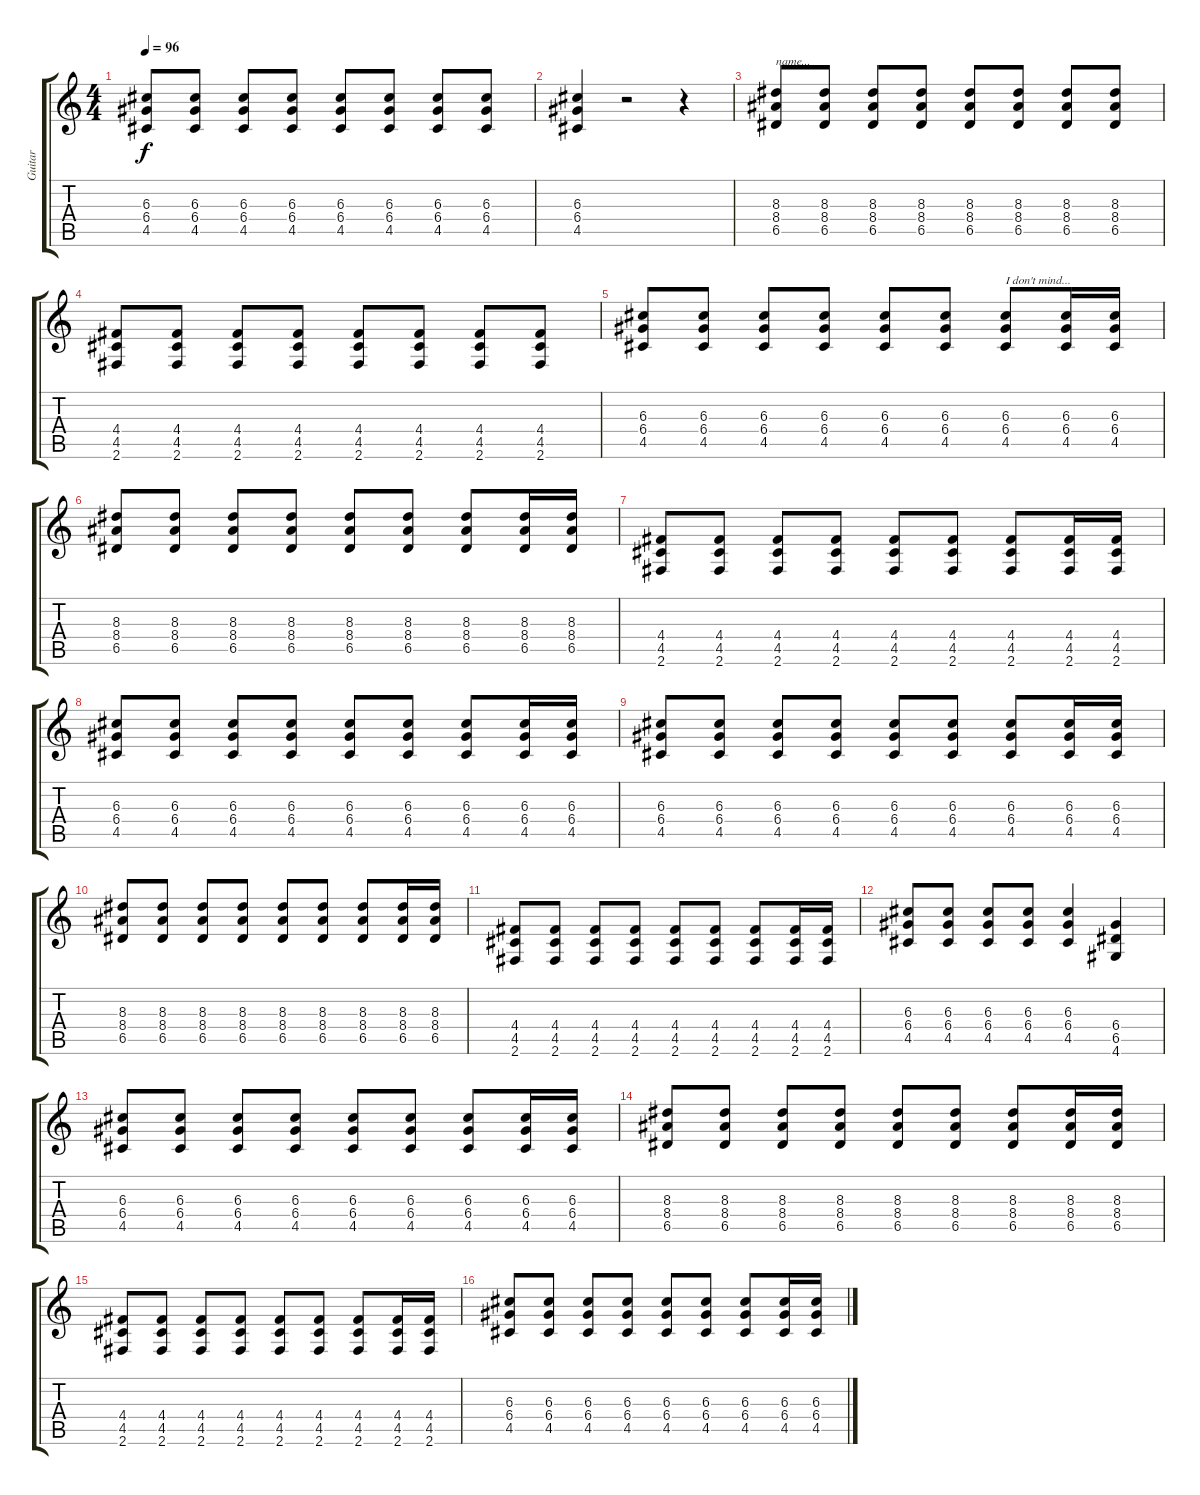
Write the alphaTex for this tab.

\track ("Guitar" "Guitar") {instrument distortionguitar}
\staff {score tabs}
\tuning (E4 B3 G3 D3 A2 E2) {hide}
\ts (4 4)
\tempo 96
\clef g2
\ks c
(6.3 6.4 4.5).8{dy f} (6.3 6.4 4.5).8 (6.3 6.4 4.5).8 (6.3 6.4 4.5).8 (6.3 6.4 4.5).8 (6.3 6.4 4.5).8 (6.3 6.4 4.5).8 (6.3 6.4 4.5).8 |
(6.3 6.4 4.5).4 r.2 r.4 |
(8.3 8.4 6.5).8{txt "name..."} (8.3 8.4 6.5).8 (8.3 8.4 6.5).8 (8.3 8.4 6.5).8 (8.3 8.4 6.5).8 (8.3 8.4 6.5).8 (8.3 8.4 6.5).8 (8.3 8.4 6.5).8 |
(4.4 4.5 2.6).8 (4.4 4.5 2.6).8 (4.4 4.5 2.6).8 (4.4 4.5 2.6).8 (4.4 4.5 2.6).8 (4.4 4.5 2.6).8 (4.4 4.5 2.6).8 (4.4 4.5 2.6).8 |
(6.3 6.4 4.5).8 (6.3 6.4 4.5).8 (6.3 6.4 4.5).8 (6.3 6.4 4.5).8 (6.3 6.4 4.5).8 (6.3 6.4 4.5).8 (6.3 6.4 4.5).8{txt "I don't mind..."} (6.3 6.4 4.5).16 (6.3 6.4 4.5).16 |
(8.3 8.4 6.5).8 (8.3 8.4 6.5).8 (8.3 8.4 6.5).8 (8.3 8.4 6.5).8 (8.3 8.4 6.5).8 (8.3 8.4 6.5).8 (8.3 8.4 6.5).8 (8.3 8.4 6.5).16 (8.3 8.4 6.5).16 |
(4.4 4.5 2.6).8 (4.4 4.5 2.6).8 (4.4 4.5 2.6).8 (4.4 4.5 2.6).8 (4.4 4.5 2.6).8 (4.4 4.5 2.6).8 (4.4 4.5 2.6).8 (4.4 4.5 2.6).16 (4.4 4.5 2.6).16 |
(6.3 6.4 4.5).8 (6.3 6.4 4.5).8 (6.3 6.4 4.5).8 (6.3 6.4 4.5).8 (6.3 6.4 4.5).8 (6.3 6.4 4.5).8 (6.3 6.4 4.5).8 (6.3 6.4 4.5).16 (6.3 6.4 4.5).16 |
(6.3 6.4 4.5).8 (6.3 6.4 4.5).8 (6.3 6.4 4.5).8 (6.3 6.4 4.5).8 (6.3 6.4 4.5).8 (6.3 6.4 4.5).8 (6.3 6.4 4.5).8 (6.3 6.4 4.5).16 (6.3 6.4 4.5).16 |
(8.3 8.4 6.5).8 (8.3 8.4 6.5).8 (8.3 8.4 6.5).8 (8.3 8.4 6.5).8 (8.3 8.4 6.5).8 (8.3 8.4 6.5).8 (8.3 8.4 6.5).8 (8.3 8.4 6.5).16 (8.3 8.4 6.5).16 |
(4.4 4.5 2.6).8 (4.4 4.5 2.6).8 (4.4 4.5 2.6).8 (4.4 4.5 2.6).8 (4.4 4.5 2.6).8 (4.4 4.5 2.6).8 (4.4 4.5 2.6).8 (4.4 4.5 2.6).16 (4.4 4.5 2.6).16 |
(6.3 6.4 4.5).8 (6.3 6.4 4.5).8 (6.3 6.4 4.5).8 (6.3 6.4 4.5).8 (6.3 6.4 4.5).4 (6.4 6.5 4.6).4 |
(6.3 6.4 4.5).8 (6.3 6.4 4.5).8 (6.3 6.4 4.5).8 (6.3 6.4 4.5).8 (6.3 6.4 4.5).8 (6.3 6.4 4.5).8 (6.3 6.4 4.5).8 (6.3 6.4 4.5).16 (6.3 6.4 4.5).16 |
(8.3 8.4 6.5).8 (8.3 8.4 6.5).8 (8.3 8.4 6.5).8 (8.3 8.4 6.5).8 (8.3 8.4 6.5).8 (8.3 8.4 6.5).8 (8.3 8.4 6.5).8 (8.3 8.4 6.5).16 (8.3 8.4 6.5).16 |
(4.4 4.5 2.6).8 (4.4 4.5 2.6).8 (4.4 4.5 2.6).8 (4.4 4.5 2.6).8 (4.4 4.5 2.6).8 (4.4 4.5 2.6).8 (4.4 4.5 2.6).8 (4.4 4.5 2.6).16 (4.4 4.5 2.6).16 |
(6.3 6.4 4.5).8 (6.3 6.4 4.5).8 (6.3 6.4 4.5).8 (6.3 6.4 4.5).8 (6.3 6.4 4.5).8 (6.3 6.4 4.5).8 (6.3 6.4 4.5).8 (6.3 6.4 4.5).16 (6.3 6.4 4.5).16
